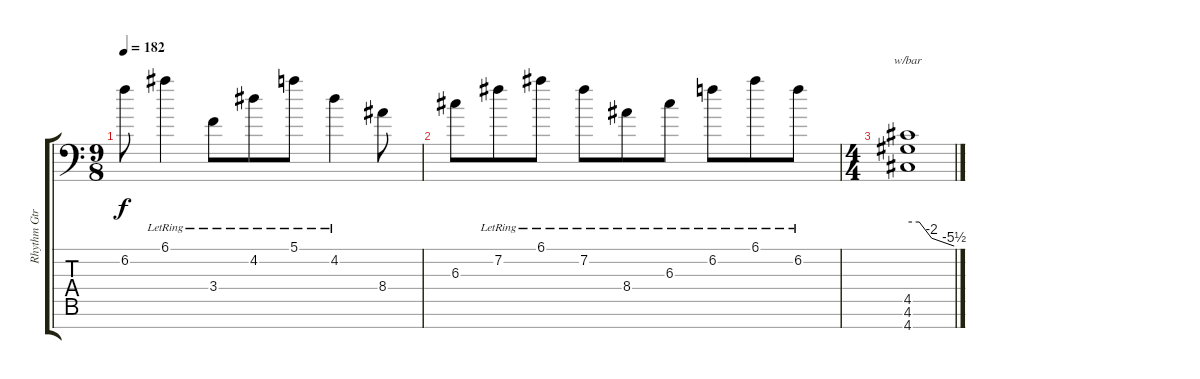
\track ("Rhythm Gtr" "Rhythm Gtr") {instrument distortionguitar}
\staff {score tabs}
\tuning (E4 B3 G3 D3 A2 E2 A1) {hide}
\ts (9 8)
\tempo 182
\clef f4
\ks c
6.2.8{dy f} 6.1{lr}.4 3.4{lr}.8 4.2{lr}.8 5.1{lr}.8 4.2{lr}.4 8.4.8 |
6.3.8 7.2{lr}.8 6.1{lr}.8 7.2{lr}.8 8.4{lr}.8 6.3{lr}.8 6.2{lr}.8 6.1{lr}.8 6.2{lr}.8 |
\ts (4 4)
(4.5 4.6 4.7).1{tbe (custom default 0 0 15 0 31 -8 60 -22) volume 10 instrument distortionguitar}
